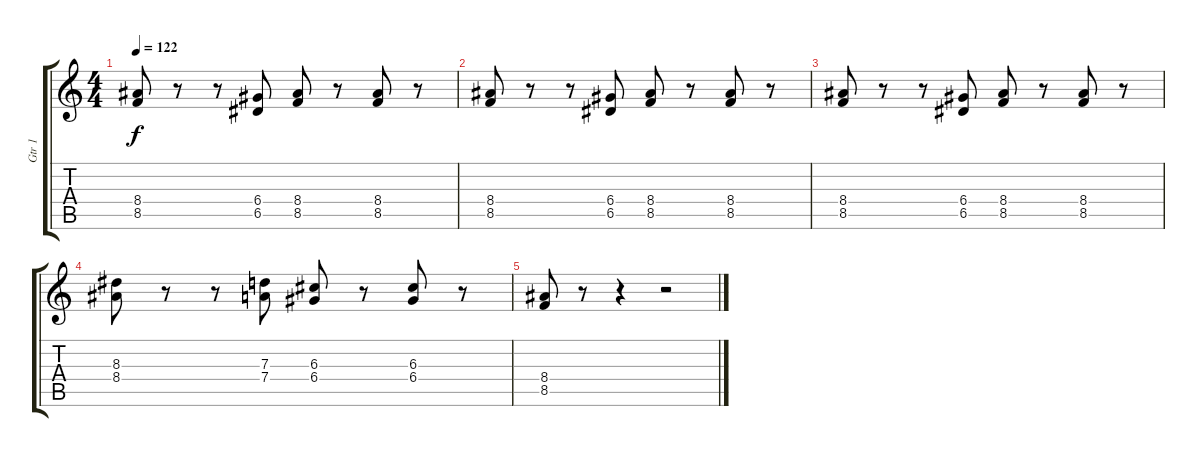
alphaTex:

\track ("Gtr 1" "Gtr 1") {instrument distortionguitar}
\staff {score tabs}
\tuning (E4 B3 G3 D3 A2 E2) {hide}
\ts (4 4)
\tempo 122
\clef g2
\ks c
(8.4 8.5).8{dy f} r.8 r.8 (6.4 6.5).8 (8.4 8.5).8 r.8 (8.4 8.5).8 r.8 |
(8.4 8.5).8 r.8 r.8 (6.4 6.5).8 (8.4 8.5).8 r.8 (8.4 8.5).8 r.8 |
(8.4 8.5).8 r.8 r.8 (6.4 6.5).8 (8.4 8.5).8 r.8 (8.4 8.5).8 r.8 |
(8.3 8.4).8 r.8 r.8 (7.3 7.4).8 (6.3 6.4).8 r.8 (6.3 6.4).8 r.8 |
(8.4 8.5).8 r.8 r.4 r.2
